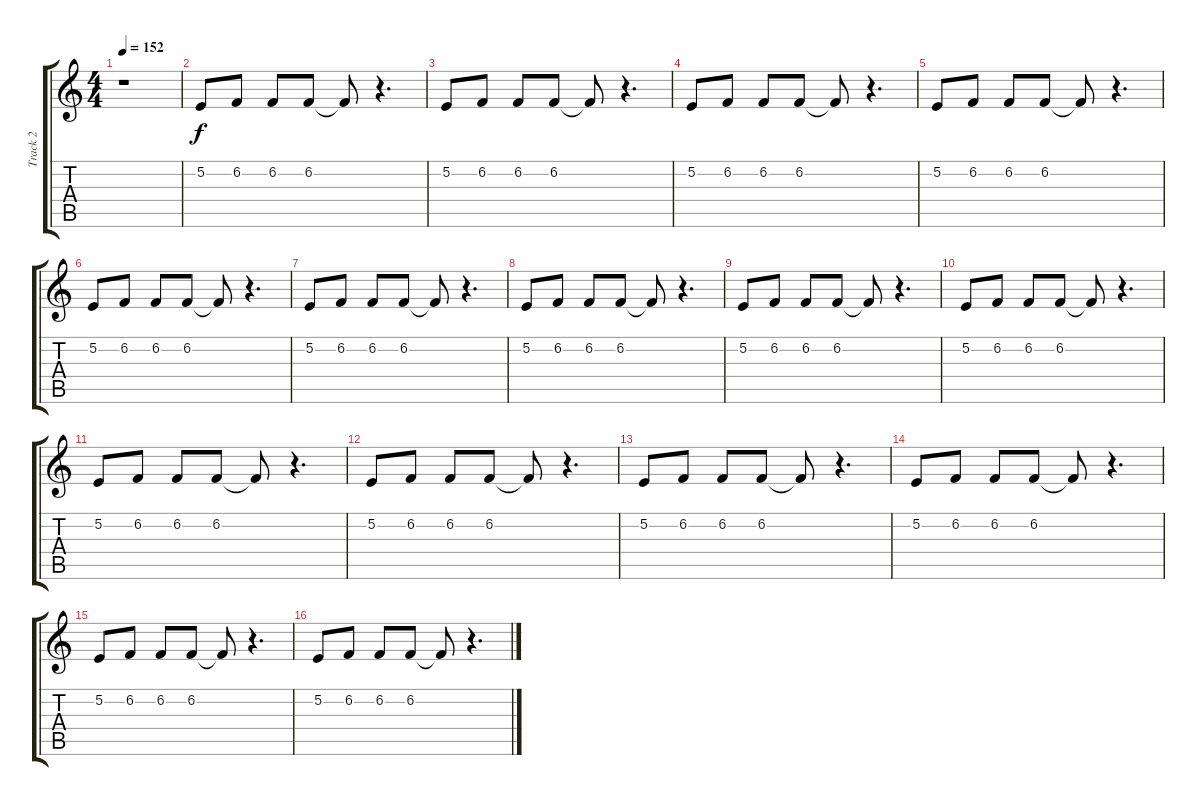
\track ("Track 2" "Track 2") {instrument choiraahs}
\staff {score tabs}
\tuning (E4 B3 G3 D3 A2 E2) {hide}
\ts (4 4)
\tempo 152
\clef g2
\ks c
r.1{dy f} |
5.2.8 6.2.8 6.2.8 6.2.8 6.2{t}.8 r.4{d} |
5.2.8 6.2.8 6.2.8 6.2.8 6.2{t}.8 r.4{d} |
5.2.8 6.2.8 6.2.8 6.2.8 6.2{t}.8 r.4{d} |
5.2.8 6.2.8 6.2.8 6.2.8 6.2{t}.8 r.4{d} |
5.2.8 6.2.8 6.2.8 6.2.8 6.2{t}.8 r.4{d} |
5.2.8 6.2.8 6.2.8 6.2.8 6.2{t}.8 r.4{d} |
5.2.8 6.2.8 6.2.8 6.2.8 6.2{t}.8 r.4{d} |
5.2.8 6.2.8 6.2.8 6.2.8 6.2{t}.8 r.4{d} |
5.2.8 6.2.8 6.2.8 6.2.8 6.2{t}.8 r.4{d} |
5.2.8 6.2.8 6.2.8 6.2.8 6.2{t}.8 r.4{d} |
5.2.8 6.2.8 6.2.8 6.2.8 6.2{t}.8 r.4{d} |
5.2.8 6.2.8 6.2.8 6.2.8 6.2{t}.8 r.4{d} |
5.2.8 6.2.8 6.2.8 6.2.8 6.2{t}.8 r.4{d} |
5.2.8 6.2.8 6.2.8 6.2.8 6.2{t}.8 r.4{d} |
5.2.8 6.2.8 6.2.8 6.2.8 6.2{t}.8 r.4{d}
